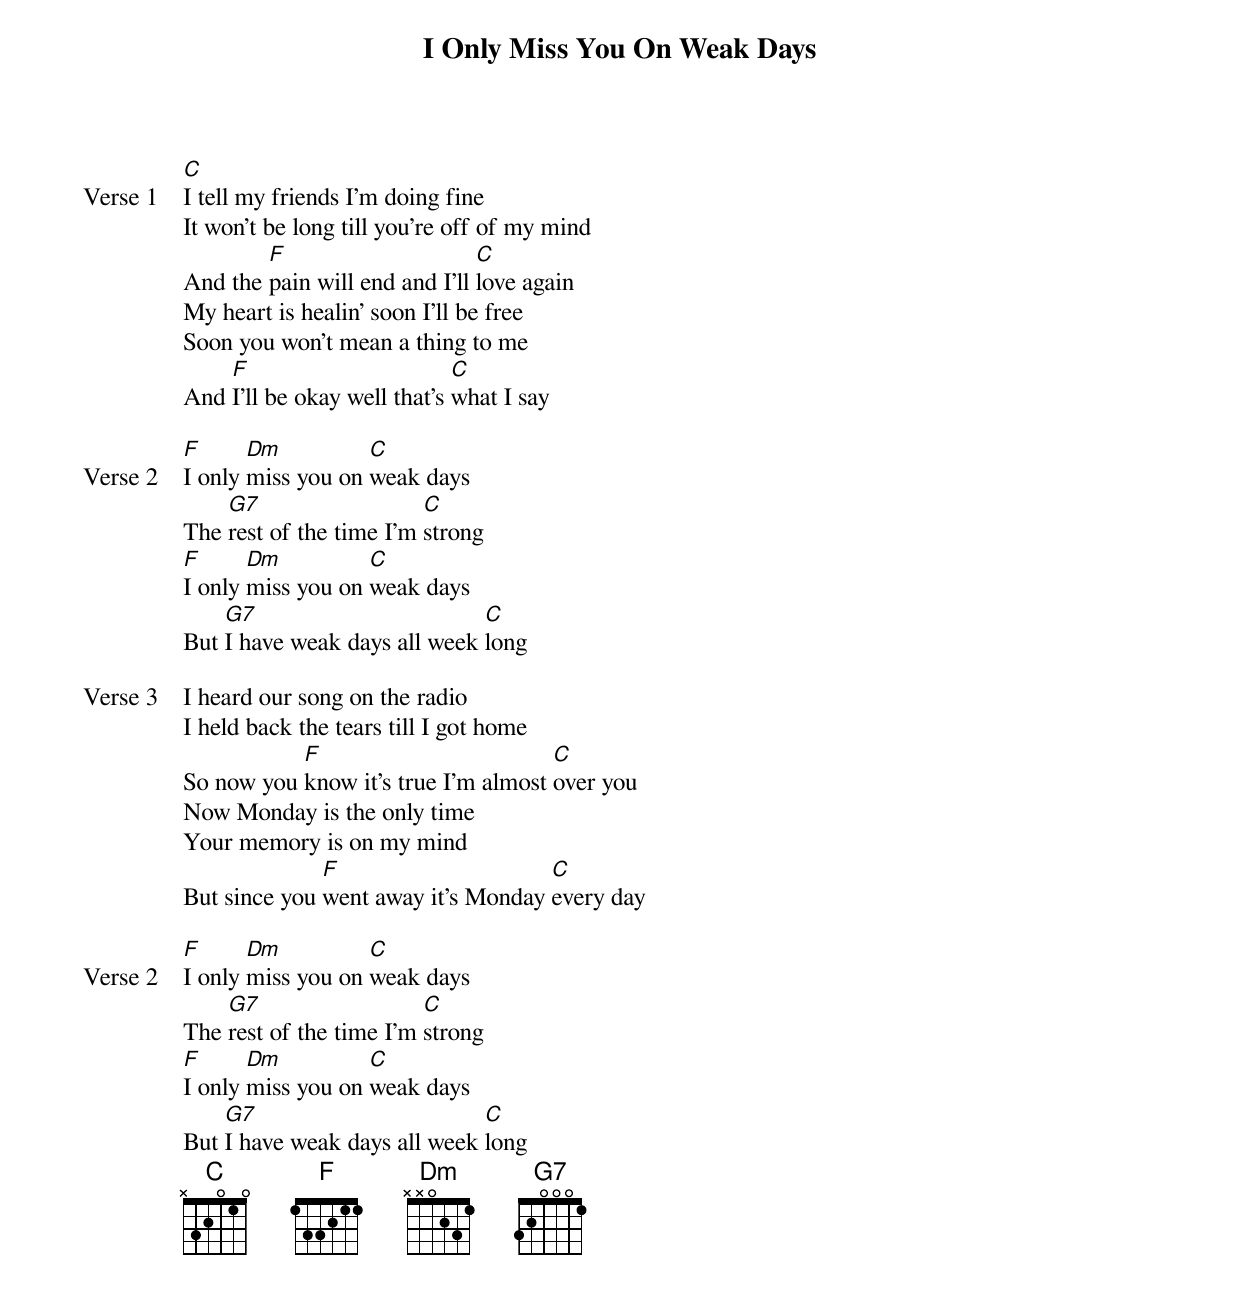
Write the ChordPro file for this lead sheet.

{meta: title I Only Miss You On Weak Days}
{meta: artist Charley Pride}
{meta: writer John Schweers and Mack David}

{start_of_verse: Verse 1}
[C]I tell my friends I'm doing fine
It won't be long till you're off of my mind
And the [F]pain will end and I'll [C]love again
My heart is healin' soon I'll be free
Soon you won't mean a thing to me
And [F]I'll be okay well that's [C]what I say
{end_of_verse}

{start_of_verse: Verse 2}
[F]I only [Dm]miss you on [C]weak days
The [G7]rest of the time I'm [C]strong
[F]I only [Dm]miss you on [C]weak days
But [G7]I have weak days all week [C]long
{end_of_verse}

{start_of_verse: Verse 3}
I heard our song on the radio
I held back the tears till I got home
So now you [F]know it's true I'm almost [C]over you
Now Monday is the only time
Your memory is on my mind
But since you [F]went away it's Monday [C]every day
{end_of_verse}

{start_of_verse: Verse 2}
[F]I only [Dm]miss you on [C]weak days
The [G7]rest of the time I'm [C]strong
[F]I only [Dm]miss you on [C]weak days
But [G7]I have weak days all week [C]long
{end_of_verse}
